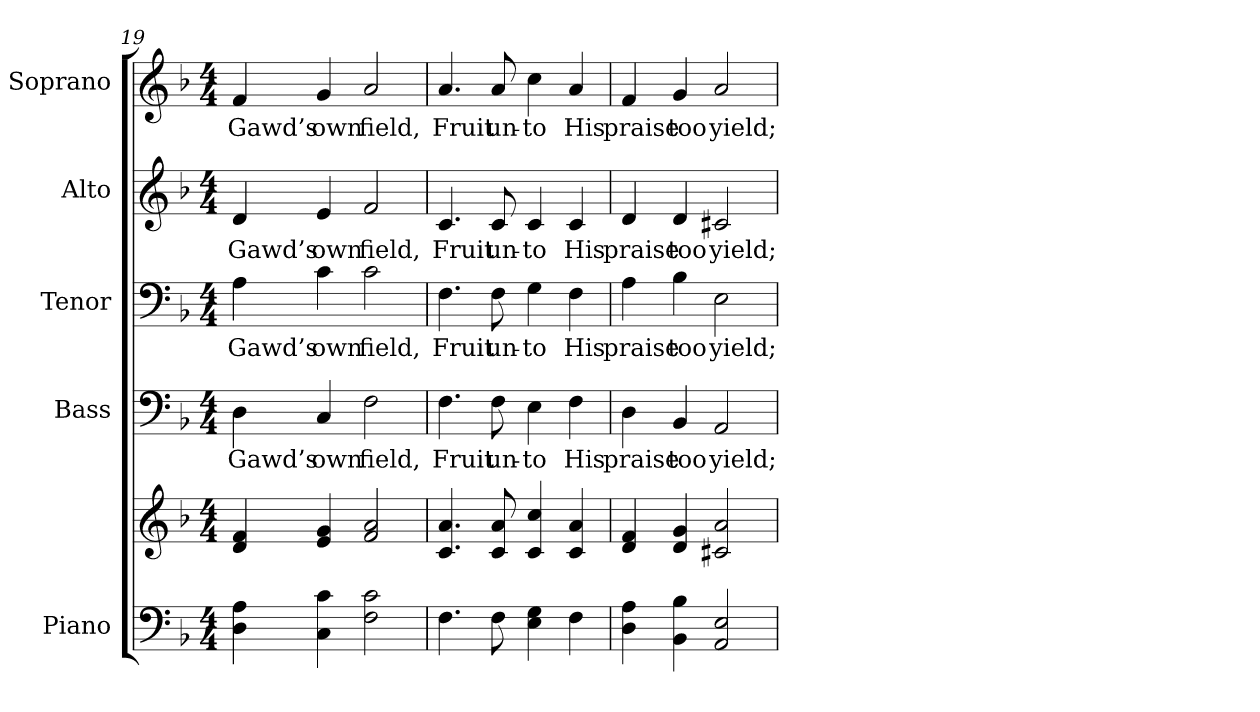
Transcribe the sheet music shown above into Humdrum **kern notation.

**kern	**kern	**kern	**text	**kern	**text	**kern	**text	**kern	**text
*part5	*part5	*part4	*part4	*part3	*part3	*part2	*part2	*part1	*part1
*staff6	*staff5	*staff4	*staff4	*staff3	*staff3	*staff2	*staff2	*staff1	*staff1
*I"Piano	*	*I"Bass	*	*I"Tenor	*	*I"Alto	*	*I"Soprano	*
*I'Pno.	*	*I'B.	*	*I'T.	*	*I'A.	*	*I'S.	*
!!LO:PB:g=z
*clefF4	*clefG2	*clefF4	*	*clefF4	*	*clefG2	*	*clefG2	*
*k[b-]	*k[b-]	*k[b-]	*	*k[b-]	*	*k[b-]	*	*k[b-]	*
*F:	*F:	*F:	*	*F:	*	*F:	*	*F:	*
*M4/4	*M4/4	*M4/4	*	*M4/4	*	*M4/4	*	*M4/4	*
=19	=19	=19	=19	=19	=19	=19	=19	=19	=19
!	!	!	!LO:LY:b:color=#000000	!	!	!	!	!	!
!	!	!	!	!	!LO:LY:b:color=#000000	!	!	!	!
!	!	!	!	!	!	!	!LO:LY:b:color=#000000	!	!
!	!	!	!	!	!	!	!	!	!LO:LY:b:color=#000000
4Di\ 4Ai	4di/ 4fi	4Di\	Gawd’s	4Ai\	Gawd’s	4di/	Gawd’s	4fi/	Gawd’s
!	!	!	!LO:LY:b:color=#000000	!	!	!	!	!	!
!	!	!	!	!	!LO:LY:b:color=#000000	!	!	!	!
!	!	!	!	!	!	!	!LO:LY:b:color=#000000	!	!
!	!	!	!	!	!	!	!	!	!LO:LY:b:color=#000000
4Ci\ 4ci	4ei/ 4gi	4Ci/	own	4ci\	own	4ei/	own	4gi/	own
!	!	!	!LO:LY:b:color=#000000	!	!	!	!	!	!
!	!	!	!	!	!LO:LY:b:color=#000000	!	!	!	!
!	!	!	!	!	!	!	!LO:LY:b:color=#000000	!	!
!	!	!	!	!	!	!	!	!	!LO:LY:b:color=#000000
2Fi\ 2ci	2fi/ 2ai	2Fi\	field,	2ci\	field,	2fi/	field,	2ai/	field,
=20	=20	=20	=20	=20	=20	=20	=20	=20	=20
!	!	!	!LO:LY:b:color=#000000	!	!	!	!	!	!
!	!	!	!	!	!LO:LY:b:color=#000000	!	!	!	!
!	!	!	!	!	!	!	!LO:LY:b:color=#000000	!	!
!	!	!	!	!	!	!	!	!	!LO:LY:b:color=#000000
4.Fi\	4.ci/ 4.ai	4.Fi\	Fruit	4.Fi\	Fruit	4.ci/	Fruit	4.ai/	Fruit
!	!	!	!LO:LY:b:color=#000000	!	!	!	!	!	!
!	!	!	!	!	!LO:LY:b:color=#000000	!	!	!	!
!	!	!	!	!	!	!	!LO:LY:b:color=#000000	!	!
!	!	!	!	!	!	!	!	!	!LO:LY:b:color=#000000
8Fi\	8ci/ 8ai	8Fi\	un-	8Fi\	un-	8ci/	un-	8ai/	un-
!	!	!	!LO:LY:b:color=#000000	!	!	!	!	!	!
!	!	!	!	!	!LO:LY:b:color=#000000	!	!	!	!
!	!	!	!	!	!	!	!LO:LY:b:color=#000000	!	!
!	!	!	!	!	!	!	!	!	!LO:LY:b:color=#000000
4Ei\ 4Gi	4ci/ 4cci	4Ei\	-to	4Gi\	-to	4ci/	-to	4cci\	-to
!	!	!	!LO:LY:b:color=#000000	!	!	!	!	!	!
!	!	!	!	!	!LO:LY:b:color=#000000	!	!	!	!
!	!	!	!	!	!	!	!LO:LY:b:color=#000000	!	!
!	!	!	!	!	!	!	!	!	!LO:LY:b:color=#000000
4Fi\	4ci/ 4ai	4Fi\	His	4Fi\	His	4ci/	His	4ai/	His
!!LO:PB:g=z
=21	=21	=21	=21	=21	=21	=21	=21	=21	=21
!	!	!	!LO:LY:b:color=#000000	!	!	!	!	!	!
!	!	!	!	!	!LO:LY:b:color=#000000	!	!	!	!
!	!	!	!	!	!	!	!LO:LY:b:color=#000000	!	!
!	!	!	!	!	!	!	!	!	!LO:LY:b:color=#000000
4Di\ 4Ai	4di/ 4fi	4Di\	praise	4Ai\	praise	4di/	praise	4fi/	praise
!	!	!	!LO:LY:b:color=#000000	!	!	!	!	!	!
!	!	!	!	!	!LO:LY:b:color=#000000	!	!	!	!
!	!	!	!	!	!	!	!LO:LY:b:color=#000000	!	!
!	!	!	!	!	!	!	!	!	!LO:LY:b:color=#000000
4BB-i\ 4B-i	4di/ 4gi	4BB-i/	too	4B-i\	too	4di/	too	4gi/	too
!	!	!	!LO:LY:b:color=#000000	!	!	!	!	!	!
!	!	!	!	!	!LO:LY:b:color=#000000	!	!	!	!
!	!	!	!	!	!	!	!LO:LY:b:color=#000000	!	!
!	!	!	!	!	!	!	!	!	!LO:LY:b:color=#000000
2AAi/ 2Ei	2c#Xi/ 2ai	2AAi/	yield;	2Ei\	yield;	2c#Xi/	yield;	2ai/	yield;
=	=	=	=	=	=	=	=	=	=
*-	*-	*-	*-	*-	*-	*-	*-	*-	*-
